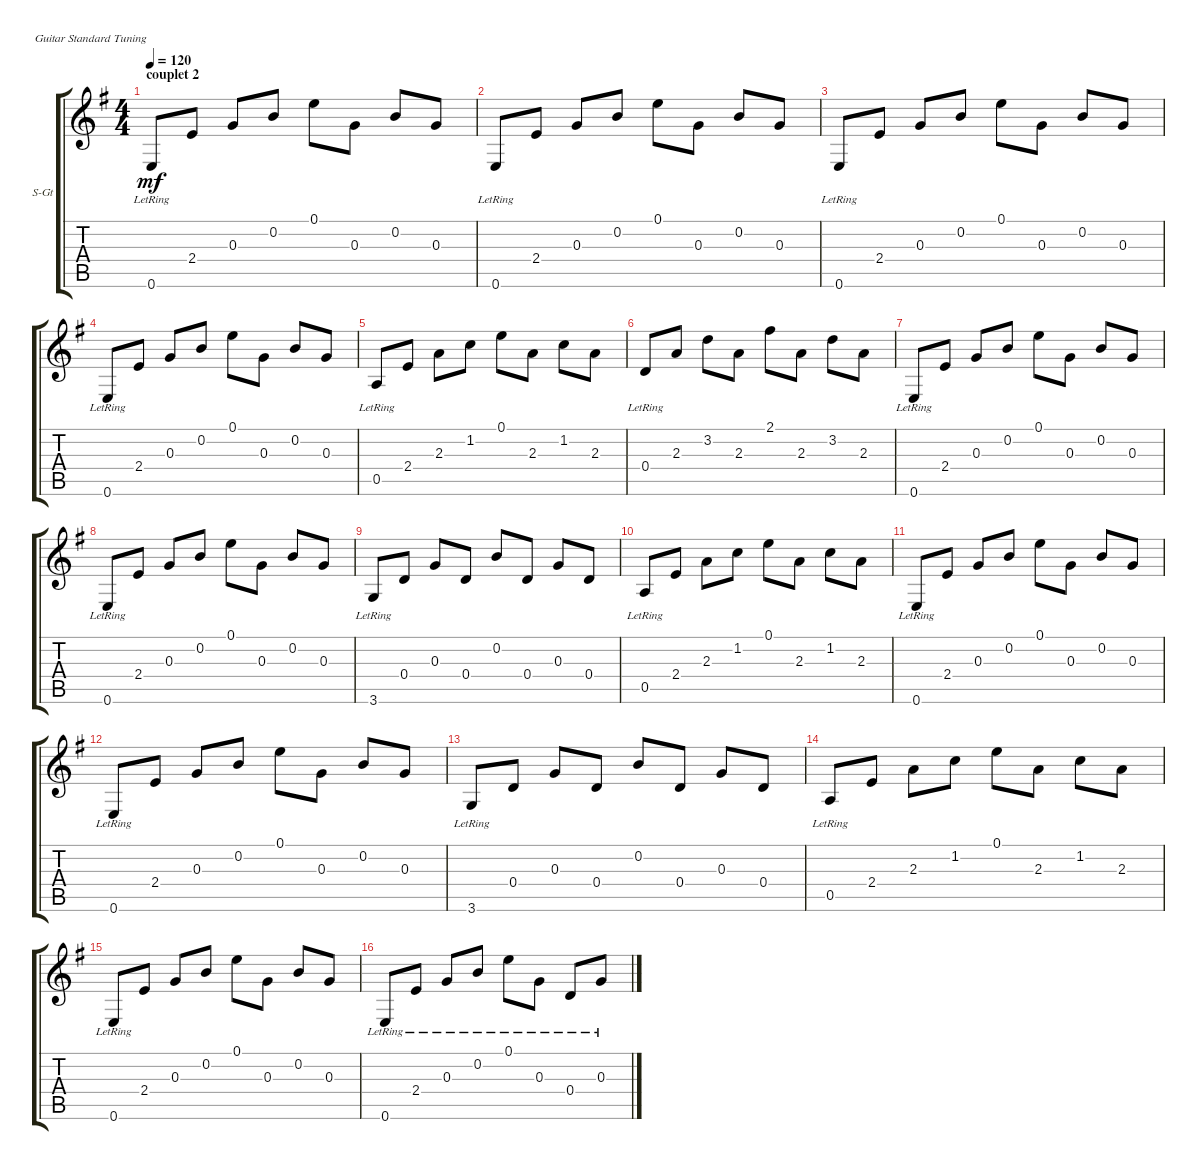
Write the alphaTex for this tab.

\defaultSystemsLayout 4
\bracketExtendMode groupsimilarinstruments
\firstSystemTrackNameOrientation horizontal
\otherSystemsTrackNameOrientation horizontal
\track ("Steel Guitar" "S-Gt") {instrument acousticguitarsteel}
\staff {score tabs}
\tuning (E4 B3 G3 D3 A2 E2)
\ts (4 4)
\section ("" "couplet 2")
\tempo 120
\clef g2
\ks eminor
0.6{lr}.8{dy mf} 2.4.8 0.3.8 0.2.8 0.1.8 0.3.8 0.2.8 0.3.8 |
0.6{lr}.8 2.4.8 0.3.8 0.2.8 0.1.8 0.3.8 0.2.8 0.3.8 |
0.6{lr}.8 2.4.8 0.3.8 0.2.8 0.1.8 0.3.8 0.2.8 0.3.8 |
0.6{lr}.8 2.4.8 0.3.8 0.2.8 0.1.8 0.3.8 0.2.8 0.3.8 |
0.5{lr}.8 2.4.8 2.3.8 1.2.8 0.1.8 2.3.8 1.2.8 2.3.8 |
0.4{lr}.8 2.3.8 3.2.8 2.3.8 2.1.8 2.3.8 3.2.8 2.3.8 |
0.6{lr}.8 2.4.8 0.3.8 0.2.8 0.1.8 0.3.8 0.2.8 0.3.8 |
0.6{lr}.8 2.4.8 0.3.8 0.2.8 0.1.8 0.3.8 0.2.8 0.3.8 |
3.6{lr}.8 0.4.8 0.3.8 0.4.8 0.2.8 0.4.8 0.3.8 0.4.8 |
0.5{lr}.8 2.4.8 2.3.8 1.2.8 0.1.8 2.3.8 1.2.8 2.3.8 |
0.6{lr}.8 2.4.8 0.3.8 0.2.8 0.1.8 0.3.8 0.2.8 0.3.8 |
0.6{lr}.8 2.4.8 0.3.8 0.2.8 0.1.8 0.3.8 0.2.8 0.3.8 |
3.6{lr}.8 0.4.8 0.3.8 0.4.8 0.2.8 0.4.8 0.3.8 0.4.8 |
0.5{lr}.8 2.4.8 2.3.8 1.2.8 0.1.8 2.3.8 1.2.8 2.3.8 |
0.6{lr}.8 2.4.8 0.3.8 0.2.8 0.1.8 0.3.8 0.2.8 0.3.8 |
0.6{lr}.8 2.4{lr}.8 0.3{lr}.8 0.2{lr}.8 0.1{lr}.8 0.3{lr}.8 0.4{lr}.8 0.3{lr}.8
